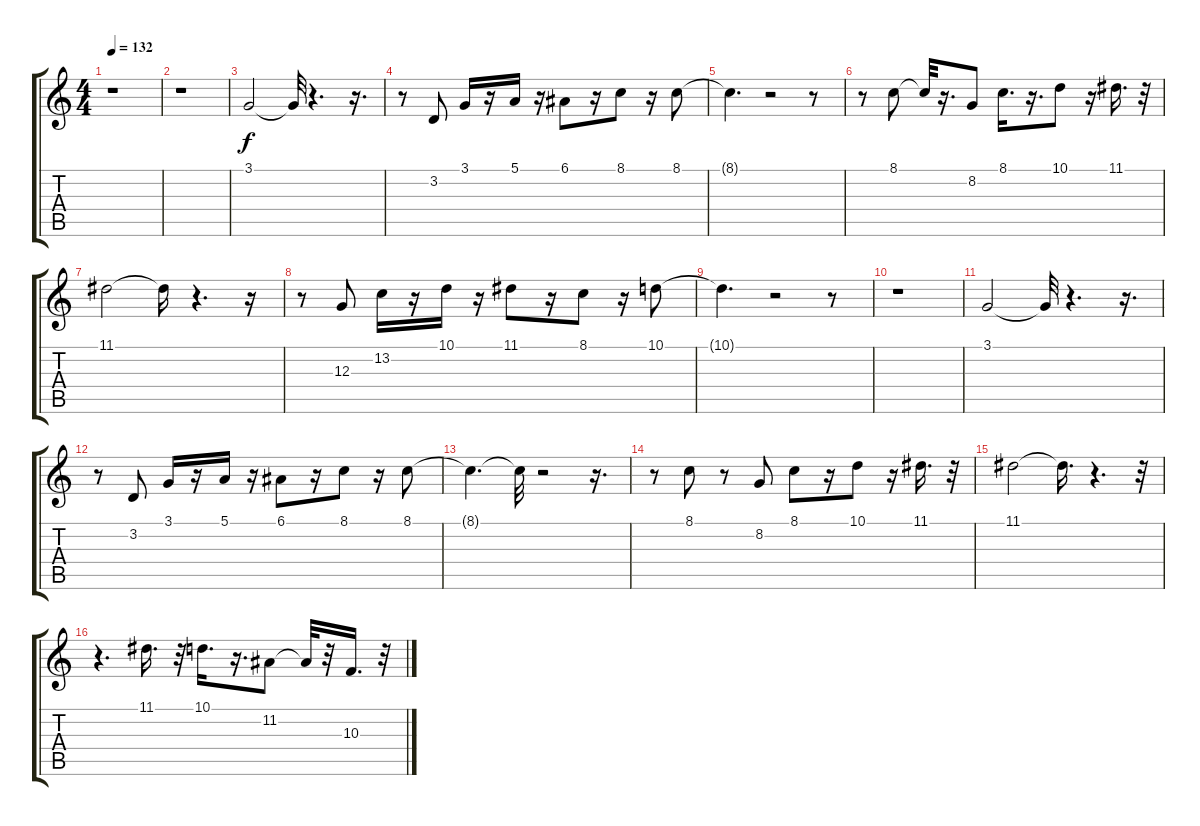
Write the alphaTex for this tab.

\track "" {instrument lead1square}
\staff {score tabs}
\tuning (E4 B3 G3 D3 A2 E2) {hide}
\ts (4 4)
\tempo 132
\clef g2
\ks c
r.1{dy f} |
r.1 |
3.1.2 3.1{t}.32 r.4{d} r.16{d} |
r.8 3.2.8 3.1.16 r.16 5.1.16 r.16 6.1.8 r.16 8.1.8 r.16 8.1.8 |
8.1{t}.4{d} r.2 r.8 |
r.8 8.1.8 8.1{t}.32 r.16{d} 8.2.8 8.1.16{d} r.16{d} 10.1.8 r.16 11.1.16{d} r.32 |
11.1.2 11.1{t}.16 r.4{d} r.16 |
r.8 12.3.8 13.2.16 r.16 10.1.16 r.16 11.1.8 r.16 8.1.8 r.16 10.1.8 |
10.1{t}.4{d} r.2 r.8 |
r.1 |
3.1.2 3.1{t}.32 r.4{d} r.16{d} |
r.8 3.2.8 3.1.16 r.16 5.1.16 r.16 6.1.8 r.16 8.1.8 r.16 8.1.8 |
8.1{t}.4{d} 8.1{t}.32 r.2 r.16{d} |
r.8 8.1.8 r.8 8.2.8 8.1.8 r.16 10.1.8 r.16 11.1.16{d} r.32 |
11.1.2 11.1{t}.16{d} r.4{d} r.32 |
r.4{d} 11.1.16{d} r.32 10.1.16{d} r.16{d} 11.2.8 11.2{t}.32 r.32 10.3.16{d} r.32
